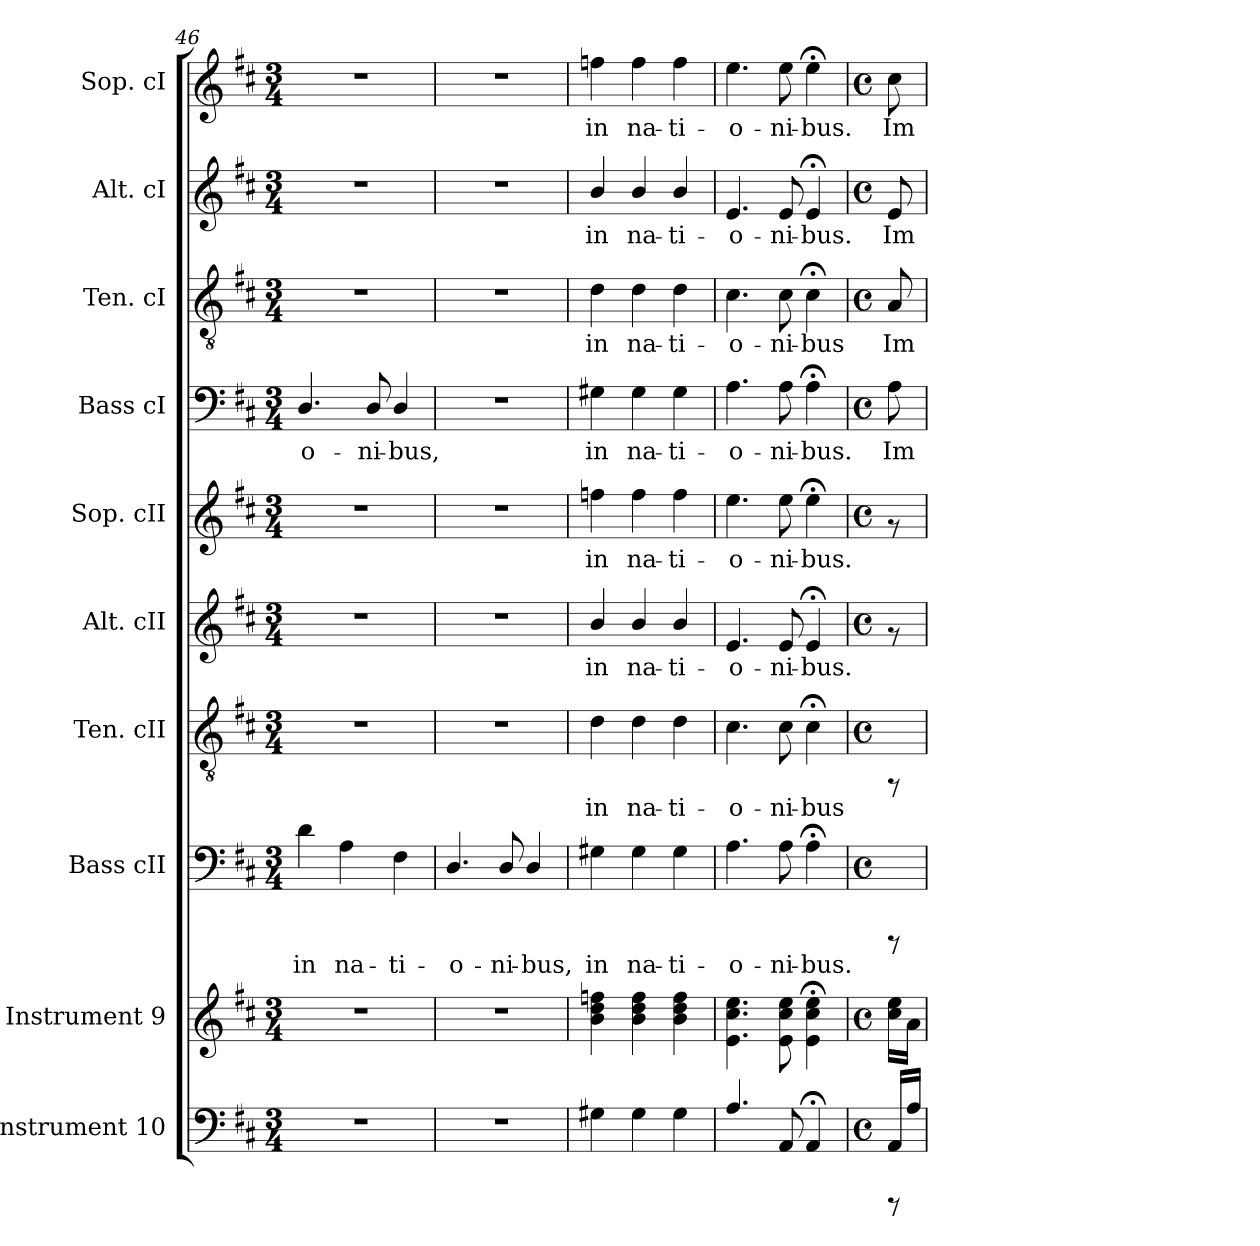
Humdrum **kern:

**kern	**kern	**kern	**text	**kern	**text	**kern	**text	**kern	**text	**kern	**text	**kern	**text	**kern	**text	**kern	**text
*part10	*part9	*part8	*part8	*part7	*part7	*part6	*part6	*part5	*part5	*part4	*part4	*part3	*part3	*part2	*part2	*part1	*part1
*staff10	*staff9	*staff8	*staff8	*staff7	*staff7	*staff6	*staff6	*staff5	*staff5	*staff4	*staff4	*staff3	*staff3	*staff2	*staff2	*staff1	*staff1
*I"Instrument 10	*I"Instrument 9	*I"Bass cII	*	*I"Ten. cII	*	*I"Alt. cII	*	*I"Sop. cII	*	*I"Bass cI	*	*I"Ten. cI	*	*I"Alt. cI	*	*I"Sop. cI	*
*	*	*I'Bass cII	*	*I'Ten. cII	*	*I'Alt. cII	*	*I'Sop. cII	*	*I'Bass cI	*	*I'Ten. cI	*	*I'Alt. cI	*	*I'Sop. cI	*
*clefF4	*clefG2	*clefF4	*	*clefGv2	*	*clefG2	*	*clefG2	*	*clefF4	*	*clefGv2	*	*clefG2	*	*clefG2	*
*k[f#c#]	*k[f#c#]	*k[f#c#]	*	*k[f#c#]	*	*k[f#c#]	*	*k[f#c#]	*	*k[f#c#]	*	*k[f#c#]	*	*k[f#c#]	*	*k[f#c#]	*
*D:	*D:	*D:	*	*D:	*	*D:	*	*D:	*	*D:	*	*D:	*	*D:	*	*D:	*
*M3/4	*M3/4	*M3/4	*	*M3/4	*	*M3/4	*	*M3/4	*	*M3/4	*	*M3/4	*	*M3/4	*	*M3/4	*
=46	=46	=46	=46	=46	=46	=46	=46	=46	=46	=46	=46	=46	=46	=46	=46	=46	=46
!	!	!	!LO:LY:b:cj	!	!	!	!	!	!	!	!LO:LY:b:cj	!	!	!	!	!	!
2.r	2.r	4d\	in	2.r	.	2.r	.	2.r	.	4.D/	-o-	2.r	.	2.r	.	2.r	.
!	!	!	!LO:LY:b:cj	!	!	!	!	!	!	!	!	!	!	!	!	!	!
.	.	4A\	na-	.	.	.	.	.	.	.	.	.	.	.	.	.	.
!	!	!	!	!	!	!	!	!	!	!	!LO:LY:b:cj	!	!	!	!	!	!
.	.	.	.	.	.	.	.	.	.	8D/	-ni-	.	.	.	.	.	.
!	!	!	!LO:LY:b:cj	!	!	!	!	!	!	!	!LO:LY:b:cj	!	!	!	!	!	!
.	.	4F#\	-ti-	.	.	.	.	.	.	4D/	-bus,	.	.	.	.	.	.
=47	=47	=47	=47	=47	=47	=47	=47	=47	=47	=47	=47	=47	=47	=47	=47	=47	=47
!	!	!	!LO:LY:b:cj	!	!	!	!	!	!	!	!	!	!	!	!	!	!
2.r	2.r	4.D/	-o-	2.r	.	2.r	.	2.r	.	2.r	.	2.r	.	2.r	.	2.r	.
!	!	!	!LO:LY:b:cj	!	!	!	!	!	!	!	!	!	!	!	!	!	!
.	.	8D/	-ni-	.	.	.	.	.	.	.	.	.	.	.	.	.	.
!	!	!	!LO:LY:b:cj	!	!	!	!	!	!	!	!	!	!	!	!	!	!
.	.	4D/	-bus,	.	.	.	.	.	.	.	.	.	.	.	.	.	.
=48	=48	=48	=48	=48	=48	=48	=48	=48	=48	=48	=48	=48	=48	=48	=48	=48	=48
!	!	!	!LO:LY:b:cj	!	!LO:LY:b:cj	!	!LO:LY:b:cj	!	!LO:LY:b:cj	!	!LO:LY:b:cj	!	!LO:LY:b:cj	!	!LO:LY:b:cj	!	!LO:LY:b:cj
4G#X\	4ffn\ 4dd\ 4b\	4G#X\	in	4d\	in	4b/	in	4ffn\	in	4G#X\	in	4d\	in	4b/	in	4ffn\	in
!	!	!	!LO:LY:b:cj	!	!LO:LY:b:cj	!	!LO:LY:b:cj	!	!LO:LY:b:cj	!	!LO:LY:b:cj	!	!LO:LY:b:cj	!	!LO:LY:b:cj	!	!LO:LY:b:cj
4G#\	4ff\ 4dd\ 4b\	4G#\	na-	4d\	na-	4b/	na-	4ff\	na-	4G#\	na-	4d\	na-	4b/	na-	4ff\	na-
!	!	!	!LO:LY:b:cj	!	!LO:LY:b:cj	!	!LO:LY:b:cj	!	!LO:LY:b:cj	!	!LO:LY:b:cj	!	!LO:LY:b:cj	!	!LO:LY:b:cj	!	!LO:LY:b:cj
4G#\	4ff\ 4dd\ 4b\	4G#\	-ti-	4d\	-ti-	4b/	-ti-	4ff\	-ti-	4G#\	-ti-	4d\	-ti-	4b/	-ti-	4ff\	-ti-
=49	=49	=49	=49	=49	=49	=49	=49	=49	=49	=49	=49	=49	=49	=49	=49	=49	=49
!	!	!	!LO:LY:b:cj	!	!LO:LY:b:cj	!	!LO:LY:b:cj	!	!LO:LY:b:cj	!	!LO:LY:b:cj	!	!LO:LY:b:cj	!	!LO:LY:b:cj	!	!LO:LY:b:cj
4.A/	4.ee\ 4.cc#\ 4.e\	4.A\	-o-	4.c#\	-o-	4.e/	-o-	4.ee\	-o-	4.A\	-o-	4.c#\	-o-	4.e/	-o-	4.ee\	-o-
!	!	!	!LO:LY:b:cj	!	!LO:LY:b:cj	!	!LO:LY:b:cj	!	!LO:LY:b:cj	!	!LO:LY:b:cj	!	!LO:LY:b:cj	!	!LO:LY:b:cj	!	!LO:LY:b:cj
8AA/	8ee\ 8cc#\ 8e\	8A\	-ni-	8c#\	-ni-	8e/	-ni-	8ee\	-ni-	8A\	-ni-	8c#\	-ni-	8e/	-ni-	8ee\	-ni-
!	!	!	!LO:LY:b:cj	!	!LO:LY:b:cj	!	!LO:LY:b:cj	!	!LO:LY:b:cj	!	!LO:LY:b:cj	!	!LO:LY:b:cj	!	!LO:LY:b:cj	!	!LO:LY:b:cj
4AA;</	4ee\;< 4cc#\;< 4e\;<	4A;<\	-bus.	4c#;<\	-bus	4e;</	-bus.	4ee;<\	-bus.	4A;<\	-bus.	4c#;<\	-bus	4e;</	-bus.	4ee;<\	-bus.
!!LO:PB:g=z
=50	=50	=50	=50	=50	=50	=50	=50	=50	=50	=50	=50	=50	=50	=50	=50	=50	=50
*M4/4	*M4/4	*M4/4	*	*M4/4	*	*M4/4	*	*M4/4	*	*M4/4	*	*M4/4	*	*M4/4	*	*M4/4	*
*met(c)	*met(c)	*met(c)	*	*met(c)	*	*met(c)	*	*met(c)	*	*met(c)	*	*met(c)	*	*met(c)	*	*met(c)	*
*^	*	*	*	*	*	*	*	*	*	*	*	*	*	*	*	*	*
!	!	!	!	!	!	!	!	!	!	!	!	!LO:LY:b:cj	!	!LO:LY:b:cj	!	!LO:LY:b:cj	!	!LO:LY:b:cj
16AA/L	8rCCC	16ee\ 16cc#\L	8rCCC	.	8rFF	.	8rf	.	8rf	.	8A\	Im-	8A/	Im-	8e/	Im-	8cc#\	Im-
16A/J	.	16a\J	.	.	.	.	.	.	.	.	.	.	.	.	.	.	.	.
*v	*v	*	*	*	*	*	*	*	*	*	*	*	*	*	*	*	*	*
=	=	=	=	=	=	=	=	=	=	=	=	=	=	=	=	=	=
*-	*-	*-	*-	*-	*-	*-	*-	*-	*-	*-	*-	*-	*-	*-	*-	*-	*-
